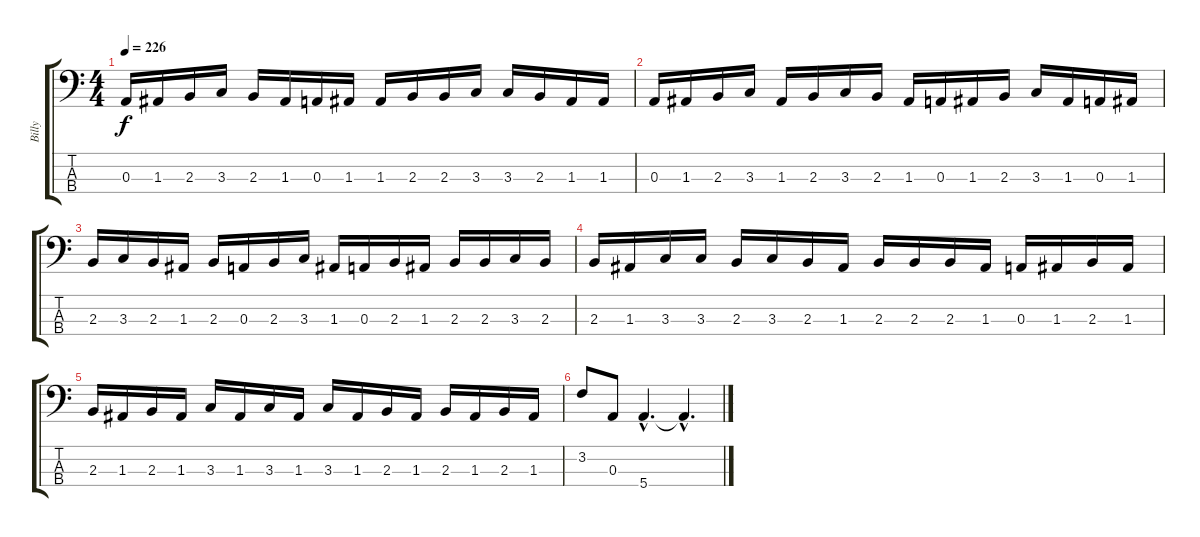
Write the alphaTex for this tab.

\track ("Billy" "Billy") {instrument electricbassfinger}
\staff {score tabs}
\tuning (G2 D2 A1 E1) {hide}
\ts (4 4)
\tempo 226
\clef f4
\ks c
0.3.16{dy f} 1.3.16 2.3.16 3.3.16 2.3.16 1.3.16 0.3.16 1.3.16 1.3.16 2.3.16 2.3.16 3.3.16 3.3.16 2.3.16 1.3.16 1.3.16 |
0.3.16 1.3.16 2.3.16 3.3.16 1.3.16 2.3.16 3.3.16 2.3.16 1.3.16 0.3.16 1.3.16 2.3.16 3.3.16 1.3.16 0.3.16 1.3.16 |
2.3.16 3.3.16 2.3.16 1.3.16 2.3.16 0.3.16 2.3.16 3.3.16 1.3.16 0.3.16 2.3.16 1.3.16 2.3.16 2.3.16 3.3.16 2.3.16 |
2.3.16 1.3.16 3.3.16 3.3.16 2.3.16 3.3.16 2.3.16 1.3.16 2.3.16 2.3.16 2.3.16 1.3.16 0.3.16 1.3.16 2.3.16 1.3.16 |
2.3.16 1.3.16 2.3.16 1.3.16 3.3.16 1.3.16 3.3.16 1.3.16 3.3.16 1.3.16 2.3.16 1.3.16 2.3.16 1.3.16 2.3.16 1.3.16 |
3.2.8 0.3.8 5.4{hac}.4{d} 5.4{hac t}.4{d}
